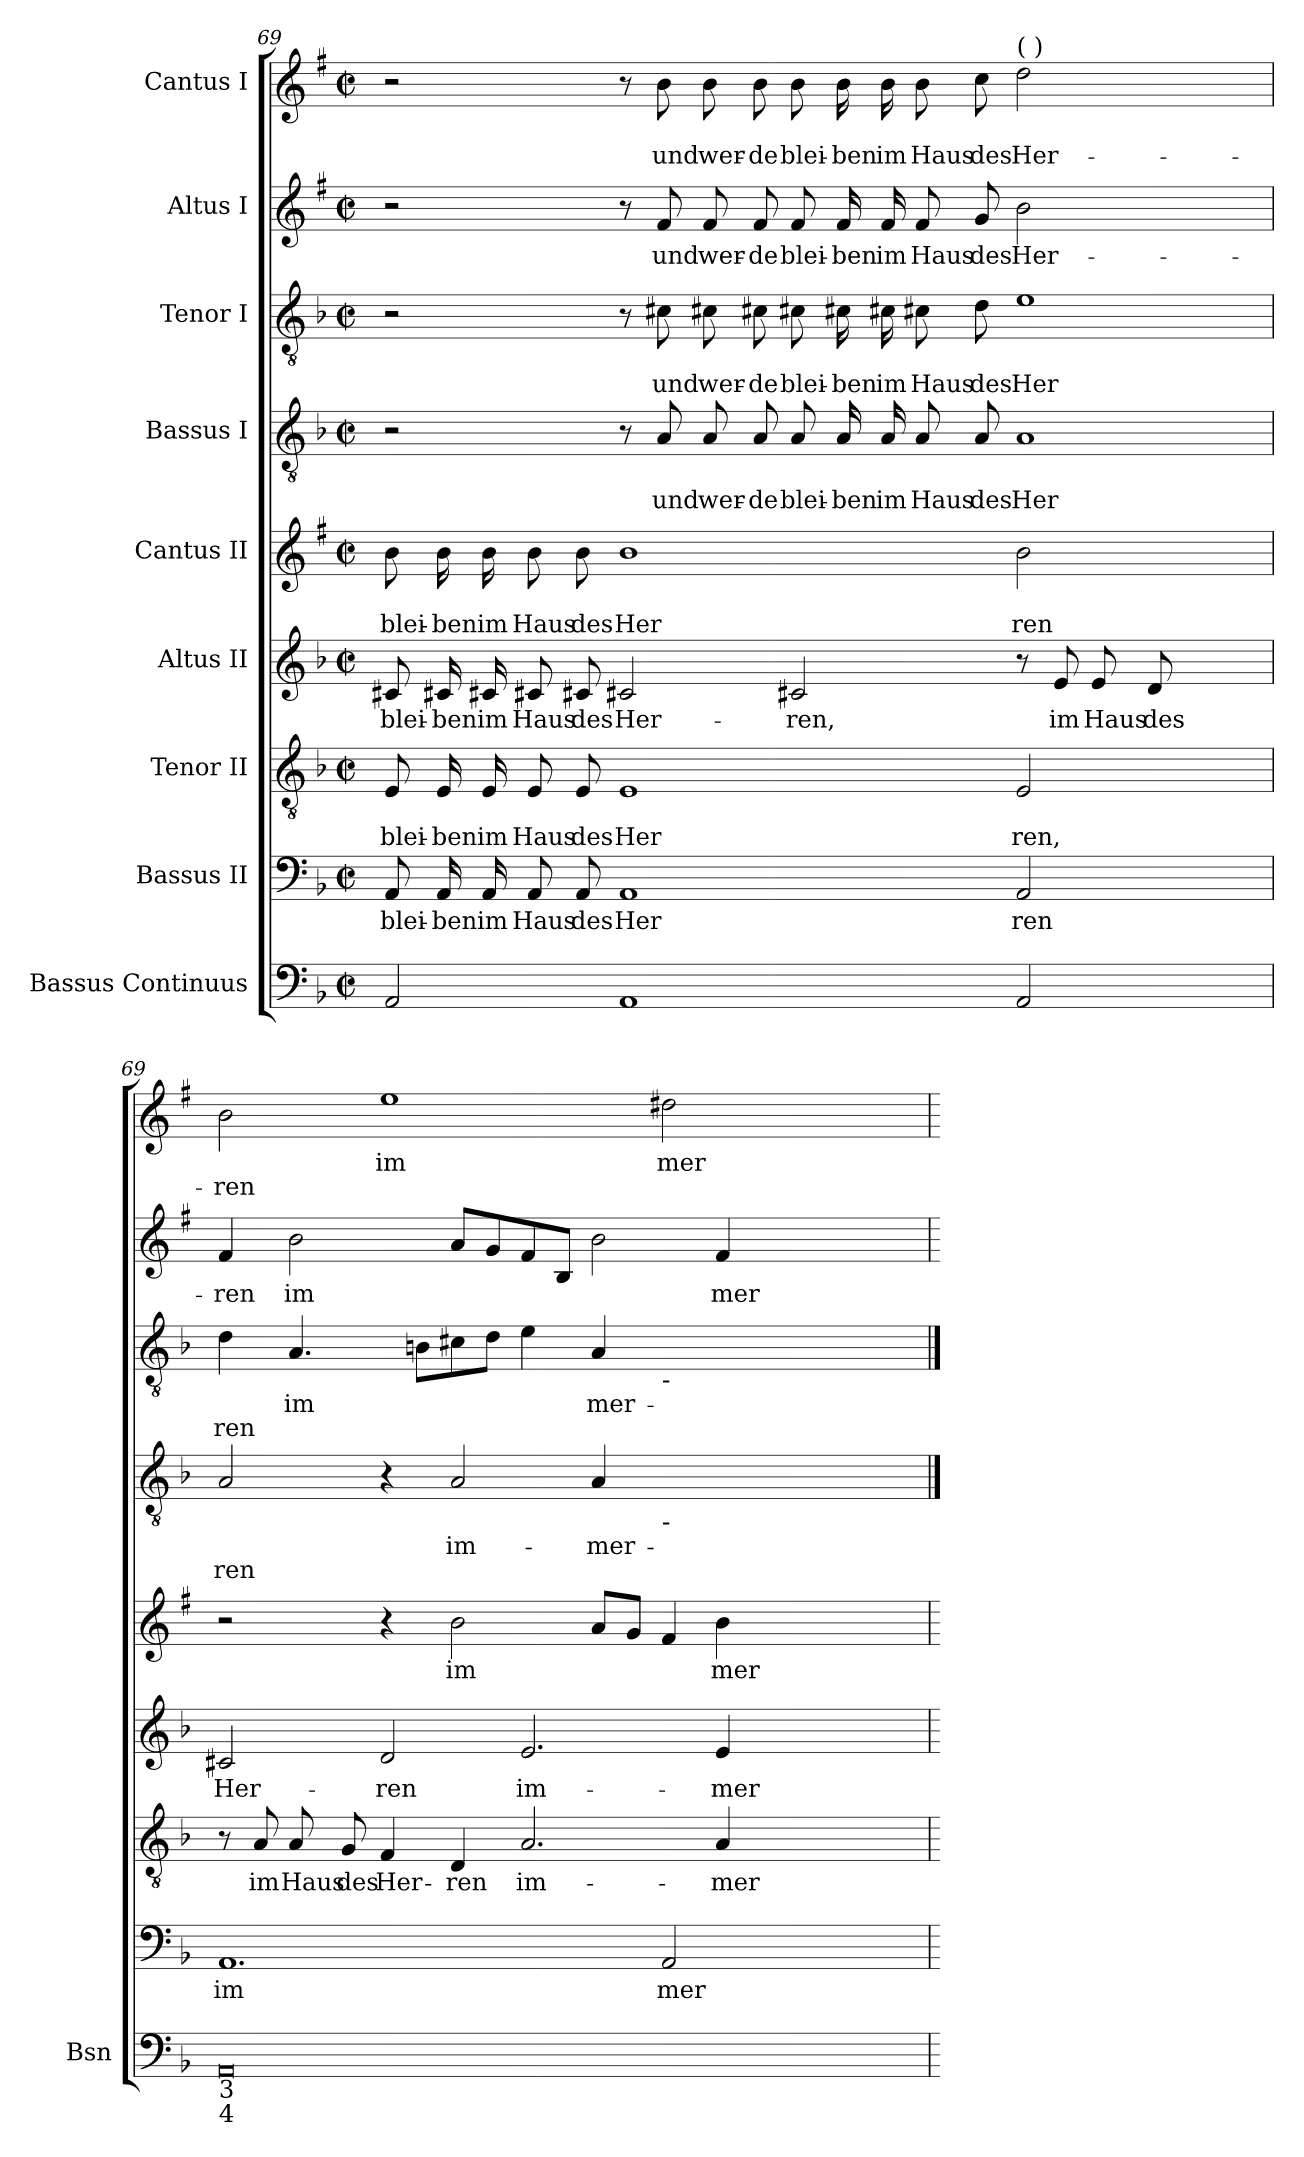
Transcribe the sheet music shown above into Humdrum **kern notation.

**kern	**kern	**text	**kern	**text	**text	**kern	**text	**kern	**text	**text	**kern	**text	**text	**kern	**text	**text	**kern	**text	**kern	**text	**text
*part9	*part8	*part8	*part7	*part7	*part7	*part6	*part6	*part5	*part5	*part5	*part4	*part4	*part4	*part3	*part3	*part3	*part2	*part2	*part1	*part1	*part1
*staff9	*staff8	*staff8	*staff7	*staff7	*staff7	*staff6	*staff6	*staff5	*staff5	*staff5	*staff4	*staff4	*staff4	*staff3	*staff3	*staff3	*staff2	*staff2	*staff1	*staff1	*staff1
*I"Bassus Continuus	*I"Bassus II	*	*I"Tenor II	*	*	*I"Altus II	*	*I"Cantus II	*	*	*I"Bassus I	*	*	*I"Tenor I	*	*	*I"Altus I	*	*I"Cantus I	*	*
*I'Bsn	*	*	*	*	*	*	*	*	*	*	*	*	*	*	*	*	*	*	*	*	*
!!LO:LB:g=z
*clefF4	*clefF4	*	*clefGv2	*	*	*clefG2	*	*clefG2	*	*	*clefGv2	*	*	*clefGv2	*	*	*clefG2	*	*clefG2	*	*
*	*	*	*	*	*	*	*	*ITrd1c2	*	*	*	*	*	*	*	*	*ITrd1c2	*	*ITrd1c2	*	*
*k[b-]	*k[b-]	*	*k[b-]	*	*	*k[b-]	*	*k[b-]	*	*	*k[b-]	*	*	*k[b-]	*	*	*k[b-]	*	*k[b-]	*	*
*F:	*F:	*	*F:	*	*	*F:	*	*F:	*	*	*F:	*	*	*F:	*	*	*F:	*	*F:	*	*
*M4/2	*M4/2	*	*M4/2	*	*	*M4/2	*	*M4/2	*	*	*M4/2	*	*	*M4/2	*	*	*M4/2	*	*M4/2	*	*
*met(c|)	*met(c|)	*	*met(c|)	*	*	*met(c|)	*	*met(c|)	*	*	*met(c|)	*	*	*met(c|)	*	*	*met(c|)	*	*met(c|)	*	*
=69	=69	=69	=69	=69	=69	=69	=69	=69	=69	=69	=69	=69	=69	=69	=69	=69	=69	=69	=69	=69	=69
!	!	!LO:LY:b	!	!	!LO:LY:b	!	!LO:LY:b	!	!	!LO:LY:b	!	!	!	!	!	!	!	!	!	!	!
2AA	8AA	blei-	8E	.	blei-	8c#X	blei-	8a	.	blei-	2r	.	.	2r	.	.	2r	.	2r	.	.
!	!	!LO:LY:b	!	!	!LO:LY:b	!	!LO:LY:b	!	!	!LO:LY:b	!	!	!	!	!	!	!	!	!	!	!
.	16AA	-ben	16E	.	-ben	16c#X	-ben	16a	.	-ben	.	.	.	.	.	.	.	.	.	.	.
!	!	!LO:LY:b	!	!	!LO:LY:b	!	!LO:LY:b	!	!	!LO:LY:b	!	!	!	!	!	!	!	!	!	!	!
.	16AA	im	16E	.	im	16c#X	im	16a	.	im	.	.	.	.	.	.	.	.	.	.	.
!	!	!LO:LY:b	!	!	!LO:LY:b	!	!LO:LY:b	!	!	!LO:LY:b	!	!	!	!	!	!	!	!	!	!	!
.	8AA	Haus	8E	.	Haus	8c#X	Haus	8a	.	Haus	.	.	.	.	.	.	.	.	.	.	.
!	!	!LO:LY:b	!	!	!LO:LY:b	!	!LO:LY:b	!	!	!LO:LY:b	!	!	!	!	!	!	!	!	!	!	!
.	8AA	des	8E	.	des	8c#X	des	8a	.	des	.	.	.	.	.	.	.	.	.	.	.
!	!	!LO:LY:b	!	!	!LO:LY:b	!	!LO:LY:b	!	!	!LO:LY:b	!	!	!	!	!	!	!	!	!	!	!
1AA	1AA	Her	1E	.	Her	2c#X	Her-	1a	.	Her	8r	.	.	8r	.	.	8r	.	8r	.	.
!	!	!	!	!	!	!	!	!	!	!	!	!	!LO:LY:b	!	!	!LO:LY:b	!	!LO:LY:b	!	!	!LO:LY:b
.	.	.	.	.	.	.	.	.	.	.	8A	.	und	8c#X	.	und	8e	und	8a	.	und
!	!	!	!	!	!	!	!	!	!	!	!	!	!LO:LY:b	!	!	!LO:LY:b	!	!LO:LY:b	!	!	!LO:LY:b
.	.	.	.	.	.	.	.	.	.	.	8A	.	wer-	8c#X	.	wer-	8e	wer-	8a	.	wer-
!	!	!	!	!	!	!	!	!	!	!	!	!	!LO:LY:b	!	!	!LO:LY:b	!	!LO:LY:b	!	!	!LO:LY:b
.	.	.	.	.	.	.	.	.	.	.	8A	.	-de	8c#X	.	-de	8e	-de	8a	.	-de
!	!	!	!	!	!	!	!LO:LY:b	!	!	!	!	!	!LO:LY:b	!	!	!LO:LY:b	!	!LO:LY:b	!	!	!LO:LY:b
.	.	.	.	.	.	2c#X	-ren,	.	.	.	8A	.	blei-	8c#X	.	blei-	8e	blei-	8a	.	blei-
!	!	!	!	!	!	!	!	!	!	!	!	!	!LO:LY:b	!	!	!LO:LY:b	!	!LO:LY:b	!	!	!LO:LY:b
.	.	.	.	.	.	.	.	.	.	.	16A	.	-ben	16c#X	.	-ben	16e	-ben	16a	.	-ben
!	!	!	!	!	!	!	!	!	!	!	!	!	!LO:LY:b	!	!	!LO:LY:b	!	!LO:LY:b	!	!	!LO:LY:b
.	.	.	.	.	.	.	.	.	.	.	16A	.	im	16c#X	.	im	16e	im	16a	.	im
!	!	!	!	!	!	!	!	!	!	!	!	!	!LO:LY:b	!	!	!LO:LY:b	!	!LO:LY:b	!	!	!LO:LY:b
.	.	.	.	.	.	.	.	.	.	.	8A	.	Haus	8c#X	.	Haus	8e	Haus	8a	.	Haus
!	!	!	!	!	!	!	!	!	!	!	!	!	!LO:LY:b	!	!	!LO:LY:b	!	!LO:LY:b	!	!	!LO:LY:b
.	.	.	.	.	.	.	.	.	.	.	8A	.	des	8d	.	des	8f	des	8b-	.	des
!	!	!	!	!	!	!	!	!	!	!	!	!	!	!	!	!	!	!	!LO:TX:a:t=(  )	!	!
!	!	!LO:LY:b	!	!	!LO:LY:b	!	!	!	!	!LO:LY:b	!	!	!LO:LY:b	!	!	!LO:LY:b	!	!LO:LY:b	!	!	!LO:LY:b
2AA	2AA	ren	2E	.	ren,	8r	.	2a	.	ren	1A	.	Her	1e	.	Her	2a	Her-	2cc	.	Her-
!	!	!	!	!	!	!	!LO:LY:b	!	!	!	!	!	!	!	!	!	!	!	!	!	!
.	.	.	.	.	.	8e	im	.	.	.	.	.	.	.	.	.	.	.	.	.	.
!	!	!	!	!	!	!	!LO:LY:b	!	!	!	!	!	!	!	!	!	!	!	!	!	!
.	.	.	.	.	.	8e	Haus	.	.	.	.	.	.	.	.	.	.	.	.	.	.
!	!	!	!	!	!	!	!LO:LY:b	!	!	!	!	!	!	!	!	!	!	!	!	!	!
.	.	.	.	.	.	8d	des	.	.	.	.	.	.	.	.	.	.	.	.	.	.
2ryy	2ryy	.	2ryy	.	.	2ryy	.	2ryy	.	.	.	.	.	.	.	.	2ryy	.	2ryy	.	.
=69A	=69A	=69A	=69A	=69A	=69A	=69A	=69A	=69A	=69A	=69A	=69A	=69A	=69A	=69A	=69A	=69A	=69A	=69A	=69A	=69A	=69A
!LO:TX:b:t=3	!	!	!	!	!	!	!	!	!	!	!	!	!	!	!	!	!	!	!	!	!
!LO:TX:b:t=4	!	!	!	!	!	!	!	!	!	!	!	!	!	!	!	!	!	!	!	!	!
!	!	!LO:LY:b	!	!	!	!	!LO:LY:b	!	!	!	!	!	!LO:LY:b	!	!	!LO:LY:b	!	!LO:LY:b	!	!	!LO:LY:b
0AA	1.AA	im	8r	.	.	2c#X	Her-	2r	.	.	2A	.	ren	4d	.	ren	4e	-ren	2a	.	-ren
!	!	!	!	!LO:LY:b	!	!	!	!	!	!	!	!	!	!	!	!	!	!	!	!	!
.	.	.	8A	im	.	.	.	.	.	.	.	.	.	.	.	.	.	.	.	.	.
!	!	!	!	!LO:LY:b	!	!	!	!	!	!	!	!	!	!	!LO:LY:b	!	!	!LO:LY:b	!	!	!
.	.	.	8A	Haus	.	.	.	.	.	.	.	.	.	4.A	im	.	2a	im	.	.	.
!	!	!	!	!LO:LY:b	!	!	!	!	!	!	!	!	!	!	!	!	!	!	!	!	!
.	.	.	8G	des	.	.	.	.	.	.	.	.	.	.	.	.	.	.	.	.	.
!	!	!	!	!LO:LY:b	!	!	!LO:LY:b	!	!	!	!	!	!	!	!	!	!	!	!	!LO:LY:b	!
.	.	.	4F	Her-	.	2d	-ren	4r	.	.	4r	.	.	.	.	.	.	.	1dd	im	.
.	.	.	.	.	.	.	.	.	.	.	.	.	.	8BnL	.	.	.	.	.	.	.
!	!	!	!	!LO:LY:b	!	!	!	!	!LO:LY:b	!	!	!LO:LY:b	!	!	!	!	!	!	!	!	!
.	.	.	4D	-ren	.	.	.	2a	im	.	2A	im-	.	8c#X	.	.	8gL	.	.	.	.
.	.	.	.	.	.	.	.	.	.	.	.	.	.	8dJ	.	.	8f	.	.	.	.
!	!	!	!	!LO:LY:b	!	!	!LO:LY:b	!	!	!	!	!	!	!	!	!	!	!	!	!	!
.	.	.	2.A	im-	.	2.e	im-	.	.	.	.	.	.	4e	.	.	8e	.	.	.	.
.	.	.	.	.	.	.	.	.	.	.	.	.	.	.	.	.	8AJ	.	.	.	.
!	!	!	!	!	!	!	!	!	!	!	!	!LO:LY:b	!	!	!LO:LY:b	!	!	!	!	!	!
.	.	.	.	.	.	.	.	8gL	.	.	4A	-mer-	.	4A	mer-	.	2a	.	.	.	.
.	.	.	.	.	.	.	.	8fJ	.	.	.	.	.	.	.	.	.	.	.	.	.
!	!	!	!	!	!	!	!	!	!	!	!	!	!	!LO:TX:b:t=-	!	!	!	!	!	!	!
!	!	!	!	!	!	!	!	!	!	!	!LO:TX:b:t=-	!	!	!	!	!	!	!	!	!	!
!	!	!LO:LY:b	!	!	!	!	!	!	!	!	!	!LO:LY:b	!	!	!LO:LY:b	!	!	!	!	!LO:LY:b	!
.	2AA	mer-	.	.	.	.	.	4e	.	.	0D;<yy	-dar.	.	0A;<yy	-dar.	.	.	.	2cc#X	mer-	.
!	!	!	!	!LO:LY:b	!	!	!LO:LY:b	!	!LO:LY:b	!	!	!	!	!	!	!	!	!LO:LY:b	!	!	!
.	.	.	4A	-mer-	.	4e	-mer-	4a	mer-	.	.	.	.	.	.	.	4e	mer-	.	.	.
1.ryy	1.ryy	.	1.ryy	.	.	1.ryy	.	1.ryy	.	.	.	.	.	.	.	.	1.ryy	.	1.ryy	.	.
=	=	=	=	=	=	=	=	=	=	=	==	=	=	==	=	=	=	=	=	=	=
*-	*-	*-	*-	*-	*-	*-	*-	*-	*-	*-	*-	*-	*-	*-	*-	*-	*-	*-	*-	*-	*-
